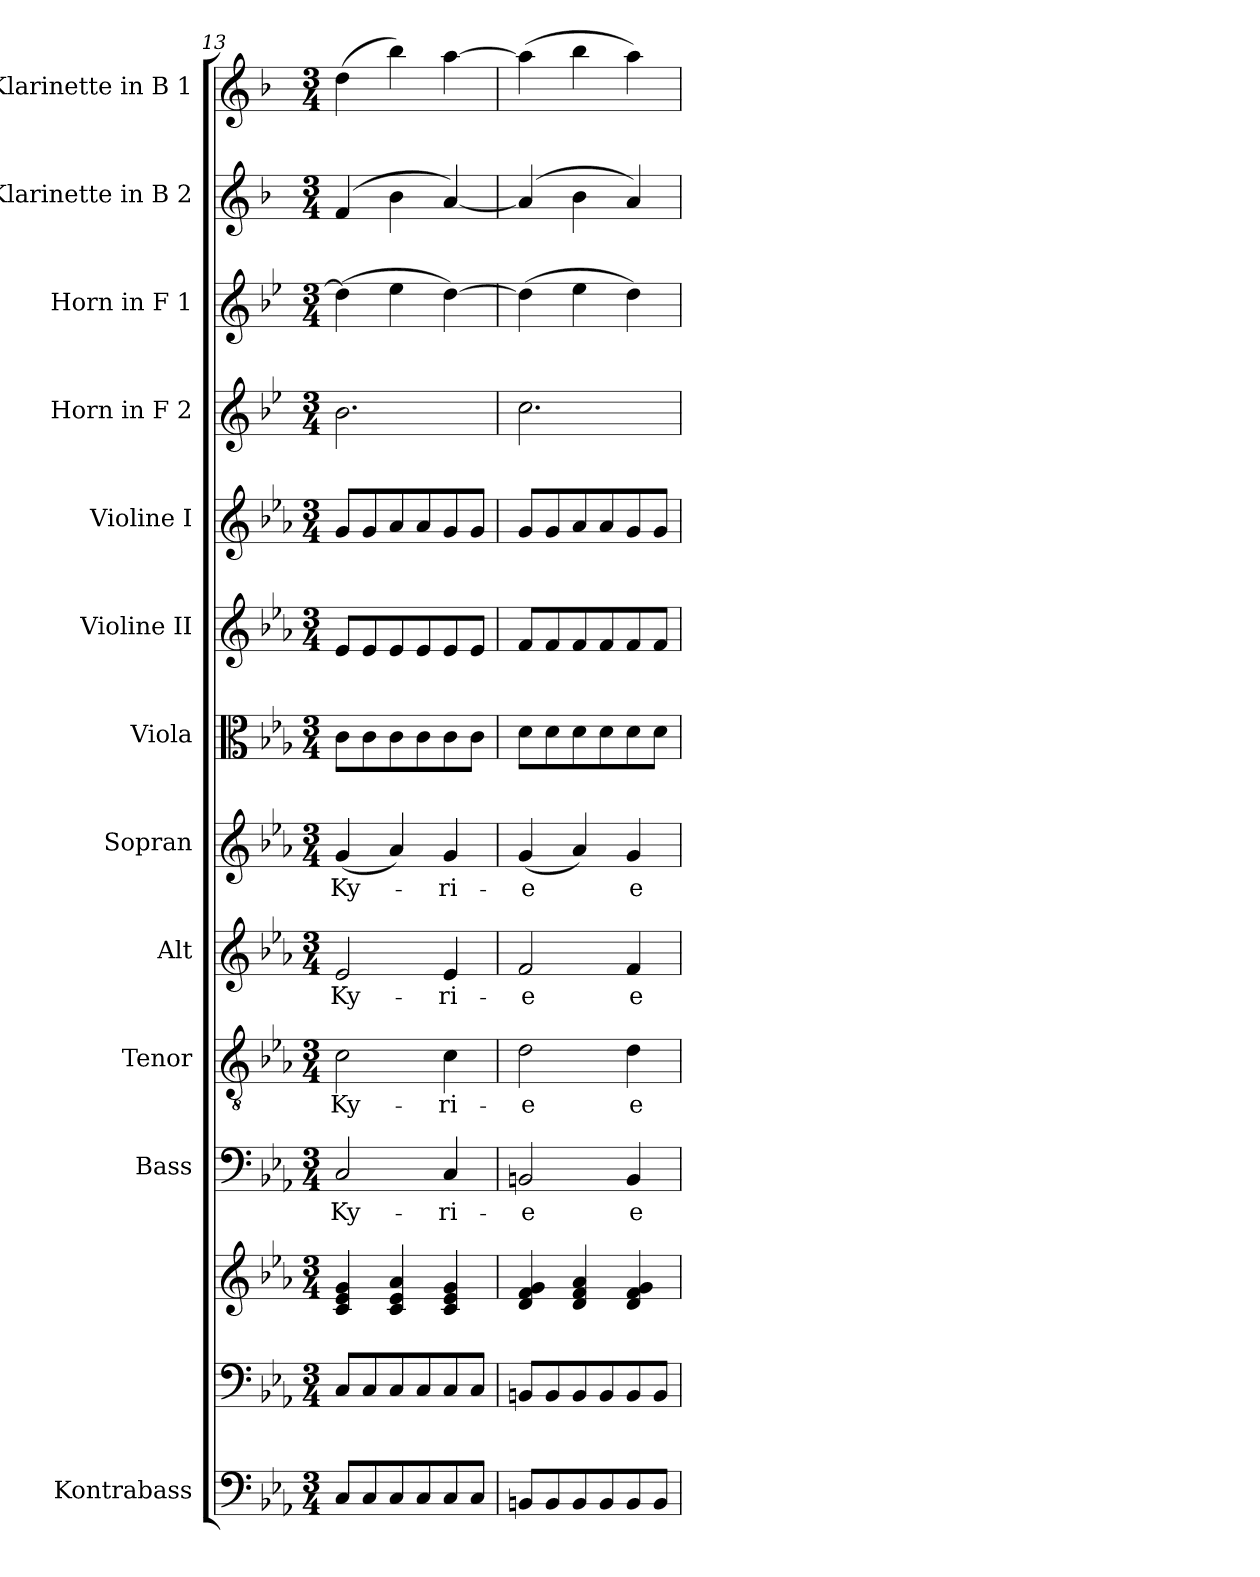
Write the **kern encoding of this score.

**kern	**kern	**kern	**kern	**text	**kern	**text	**kern	**text	**kern	**text	**kern	**kern	**kern	**kern	**kern	**kern	**kern
*part13	*part12	*part12	*part11	*part11	*part10	*part10	*part9	*part9	*part8	*part8	*part7	*part6	*part5	*part4	*part3	*part2	*part1
*staff14	*staff13	*staff12	*staff11	*staff11	*staff10	*staff10	*staff9	*staff9	*staff8	*staff8	*staff7	*staff6	*staff5	*staff4	*staff3	*staff2	*staff1
*I"Kontrabass	*	*	*I"Bass	*	*I"Tenor	*	*I"Alt	*	*I"Sopran	*	*I"Viola	*I"Violine II	*I"Violine I	*I"Horn in F 2	*I"Horn in F 1	*I"Klarinette in B 2	*I"Klarinette in B 1
*I'Kb.	*	*	*I'B	*	*I'T	*	*I'A	*	*I'S	*	*I'Vla.	*I'Vl. II	*I'Vl. I	*I'Hrn. 2	*I'Hrn. 1	*	*
*clefF4	*clefF4	*clefG2	*clefF4	*	*clefGv2	*	*clefG2	*	*clefG2	*	*clefC3	*clefG2	*clefG2	*clefG2	*clefG2	*clefG2	*clefG2
*ITrd7c12	*	*	*	*	*	*	*	*	*	*	*	*	*	*ITrd4c7	*ITrd4c7	*ITrd1c2	*ITrd1c2
*k[b-e-a-]	*k[b-e-a-]	*k[b-e-a-]	*k[b-e-a-]	*	*k[b-e-a-]	*	*k[b-e-a-]	*	*k[b-e-a-]	*	*k[b-e-a-]	*k[b-e-a-]	*k[b-e-a-]	*k[b-e-a-]	*k[b-e-a-]	*k[b-e-a-]	*k[b-e-a-]
*E-:	*E-:	*E-:	*E-:	*	*E-:	*	*E-:	*	*E-:	*	*E-:	*E-:	*E-:	*E-:	*E-:	*E-:	*E-:
*M3/4	*M3/4	*M3/4	*M3/4	*	*M3/4	*	*M3/4	*	*M3/4	*	*M3/4	*M3/4	*M3/4	*M3/4	*M3/4	*M3/4	*M3/4
=13	=13	=13	=13	=13	=13	=13	=13	=13	=13	=13	=13	=13	=13	=13	=13	=13	=13
!	!	!	!	!LO:LY:b	!	!LO:LY:b	!	!LO:LY:b	!	!LO:LY:b	!	!	!	!	!	!	!
8CC/L	8C/L	4c/ 4e-/ 4g/	2C/	Ky-	2c\	Ky-	2e-/	Ky-	(<4g/	Ky-	8c\L	8e-/L	8g/L	2.e-\	(>4g\]	(<4e-/	(>4cc\
8CC/	8C/	.	.	.	.	.	.	.	.	.	8c\	8e-/	8g/	.	.	.	.
8CC/	8C/	4c/ 4e-/ 4a-/	.	.	.	.	.	.	4a-/)	.	8c\	8e-/	8a-/	.	4a-\	4a-\	4aa-\)
8CC/	8C/	.	.	.	.	.	.	.	.	.	8c\	8e-/	8a-/	.	.	.	.
!	!	!	!	!LO:LY:b	!	!LO:LY:b	!	!LO:LY:b	!	!LO:LY:b	!	!	!	!	!	!	!
8CC/	8C/	4c/ 4e-/ 4g/	4C/	-ri-	4c\	-ri-	4e-/	-ri-	4g/	-ri-	8c\	8e-/	8g/	.	[4g\)	[4g/)	[4gg\
8CC/J	8C/J	.	.	.	.	.	.	.	.	.	8c\J	8e-/J	8g/J	.	.	.	.
=14	=14	=14	=14	=14	=14	=14	=14	=14	=14	=14	=14	=14	=14	=14	=14	=14	=14
!	!	!	!	!LO:LY:b	!	!LO:LY:b	!	!LO:LY:b	!	!LO:LY:b	!	!	!	!	!	!	!
8BBBn/L	8BBn/L	4d/ 4f/ 4g/	2BBn/	-e	2d\	-e	2f/	-e	(<4g/	-e	8d\L	8f/L	8g/L	2.f\	(>4g\]	(4g/]	(>4gg\]
8BBB/	8BB/	.	.	.	.	.	.	.	.	.	8d\	8f/	8g/	.	.	.	.
8BBB/	8BB/	4d/ 4f/ 4a-/	.	.	.	.	.	.	4a-/)	.	8d\	8f/	8a-/	.	4a-\	4a-\	4aa-\
8BBB/	8BB/	.	.	.	.	.	.	.	.	.	8d\	8f/	8a-/	.	.	.	.
!	!	!	!	!LO:LY:b	!	!LO:LY:b	!	!LO:LY:b	!	!LO:LY:b	!	!	!	!	!	!	!
8BBB/	8BB/	4d/ 4f/ 4g/	4BB/	e-	4d\	e-	4f/	e-	4g/	e-	8d\	8f/	8g/	.	4g\)	4g/)	4gg\)
8BBB/J	8BB/J	.	.	.	.	.	.	.	.	.	8d\J	8f/J	8g/J	.	.	.	.
=	=	=	=	=	=	=	=	=	=	=	=	=	=	=	=	=	=
*-	*-	*-	*-	*-	*-	*-	*-	*-	*-	*-	*-	*-	*-	*-	*-	*-	*-
